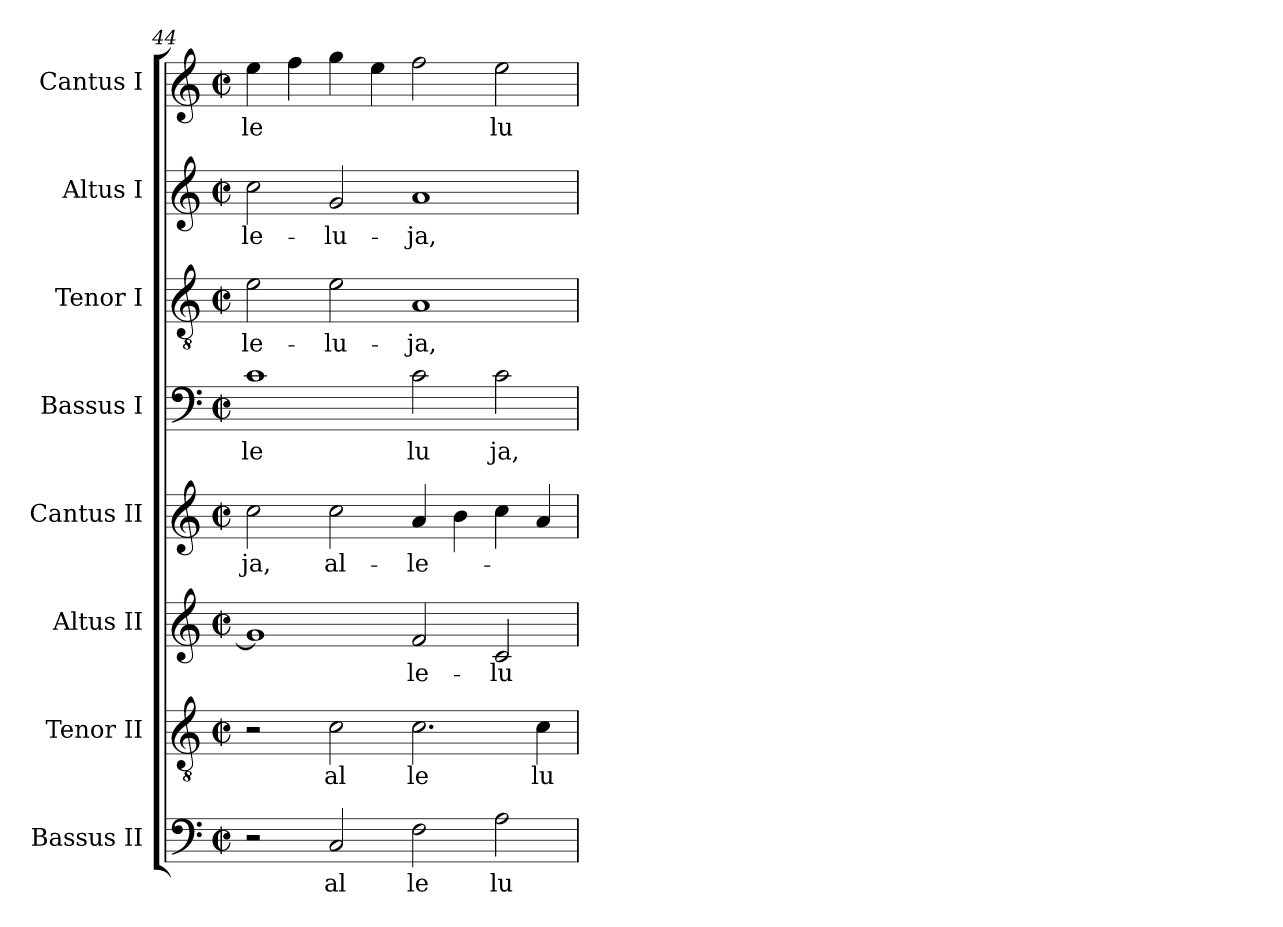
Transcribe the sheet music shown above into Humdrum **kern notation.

**kern	**text	**kern	**text	**kern	**text	**kern	**text	**kern	**text	**kern	**text	**kern	**text	**kern	**text
*part8	*part8	*part7	*part7	*part6	*part6	*part5	*part5	*part4	*part4	*part3	*part3	*part2	*part2	*part1	*part1
*staff8	*staff8	*staff7	*staff7	*staff6	*staff6	*staff5	*staff5	*staff4	*staff4	*staff3	*staff3	*staff2	*staff2	*staff1	*staff1
*I"Bassus II	*	*I"Tenor II	*	*I"Altus II	*	*I"Cantus II	*	*I"Bassus I	*	*I"Tenor I	*	*I"Altus I	*	*I"Cantus I	*
*clefF4	*	*clefGv2	*	*clefG2	*	*clefG2	*	*clefF4	*	*clefGv2	*	*clefG2	*	*clefG2	*
*M2/2	*	*M2/2	*	*M2/2	*	*M2/2	*	*M2/2	*	*M2/2	*	*M2/2	*	*M2/2	*
*met(c|)	*	*met(c|)	*	*met(c|)	*	*met(c|)	*	*met(c|)	*	*met(c|)	*	*met(c|)	*	*met(c|)	*
=44	=44	=44	=44	=44	=44	=44	=44	=44	=44	=44	=44	=44	=44	=44	=44
!	!	!	!	!	!	!	!LO:LY:b:cj	!	!LO:LY:b:cj	!	!LO:LY:b:cj	!	!LO:LY:b:cj	!	!LO:LY:b:cj
2r	.	2r	.	1g]	.	2cc\	-ja,	1c	le	2e\	-le-	2cc\	-le-	4ee\	le
.	.	.	.	.	.	.	.	.	.	.	.	.	.	4ff\	.
!	!LO:LY:b:cj	!	!LO:LY:b:cj	!	!	!	!LO:LY:b:cj	!	!	!	!LO:LY:b:cj	!	!LO:LY:b:cj	!	!
2C/	al	2c\	al	.	.	2cc\	al-	.	.	2e\	-lu-	2g/	-lu-	4gg\	.
.	.	.	.	.	.	.	.	.	.	.	.	.	.	4ee\	.
!	!LO:LY:b:cj	!	!LO:LY:b:cj	!	!LO:LY:b:cj	!	!LO:LY:b:cj	!	!LO:LY:b:cj	!	!LO:LY:b:cj	!	!LO:LY:b:cj	!	!
2F\	le	2.c\	le	2f/	-le-	4a/	-le-	2c\	lu	1A	-ja,	1a	-ja,	2ff\	.
.	.	.	.	.	.	4b\	.	.	.	.	.	.	.	.	.
!	!LO:LY:b:cj	!	!	!	!LO:LY:b:cj	!	!	!	!LO:LY:b:cj	!	!	!	!	!	!LO:LY:b:cj
2A\	lu	.	.	2c/	-lu-	4cc\	.	2c\	ja,	.	.	.	.	2ee\	lu
!	!	!	!LO:LY:b:cj	!	!	!	!	!	!	!	!	!	!	!	!
.	.	4c\	lu	.	.	4a/	.	.	.	.	.	.	.	.	.
=	=	=	=	=	=	=	=	=	=	=	=	=	=	=	=
*-	*-	*-	*-	*-	*-	*-	*-	*-	*-	*-	*-	*-	*-	*-	*-
